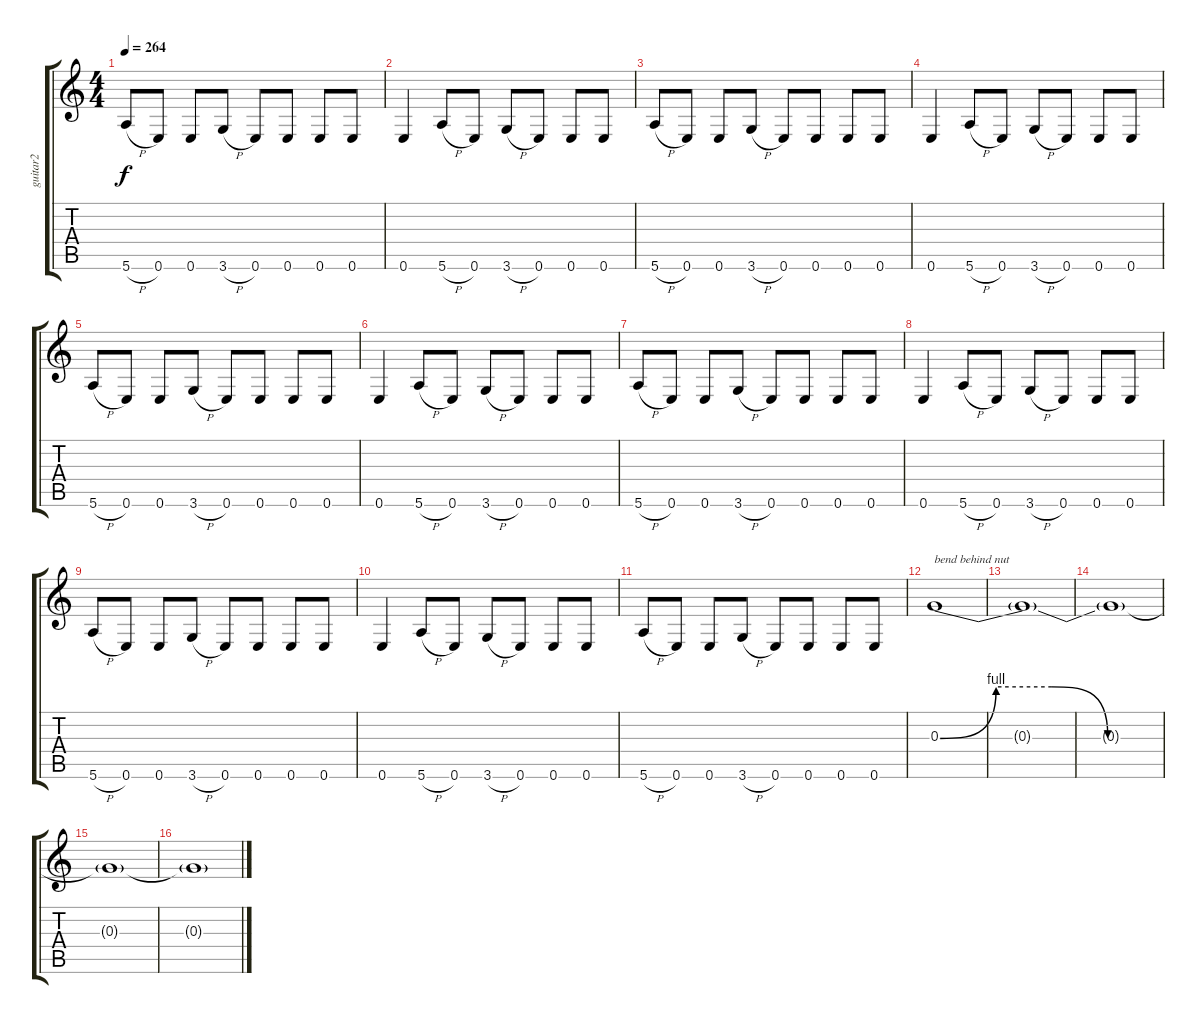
\track ("guitar2" "guitar2") {instrument distortionguitar}
\staff {score tabs}
\tuning (E4 B3 G3 D3 A2 E2) {hide}
\ts (4 4)
\tempo 264
\clef g2
\ks c
5.6{h}.8{dy f} 0.6.8 0.6.8 3.6{h}.8 0.6.8 0.6.8 0.6.8 0.6.8 |
0.6.4 5.6{h}.8 0.6.8 3.6{h}.8 0.6.8 0.6.8 0.6.8 |
5.6{h}.8 0.6.8 0.6.8 3.6{h}.8 0.6.8 0.6.8 0.6.8 0.6.8 |
0.6.4 5.6{h}.8 0.6.8 3.6{h}.8 0.6.8 0.6.8 0.6.8 |
5.6{h}.8 0.6.8 0.6.8 3.6{h}.8 0.6.8 0.6.8 0.6.8 0.6.8 |
0.6.4 5.6{h}.8 0.6.8 3.6{h}.8 0.6.8 0.6.8 0.6.8 |
5.6{h}.8 0.6.8 0.6.8 3.6{h}.8 0.6.8 0.6.8 0.6.8 0.6.8 |
0.6.4 5.6{h}.8 0.6.8 3.6{h}.8 0.6.8 0.6.8 0.6.8 |
5.6{h}.8 0.6.8 0.6.8 3.6{h}.8 0.6.8 0.6.8 0.6.8 0.6.8 |
0.6.4 5.6{h}.8 0.6.8 3.6{h}.8 0.6.8 0.6.8 0.6.8 |
5.6{h}.8 0.6.8 0.6.8 3.6{h}.8 0.6.8 0.6.8 0.6.8 0.6.8 |
0.3{be (custom 0 0 15 4 30 4 45 0 60 0)}.1{txt "bend behind nut"} |
0.3{t}.1 |
0.3{t}.1 |
0.3{t}.1 |
0.3{t}.1
